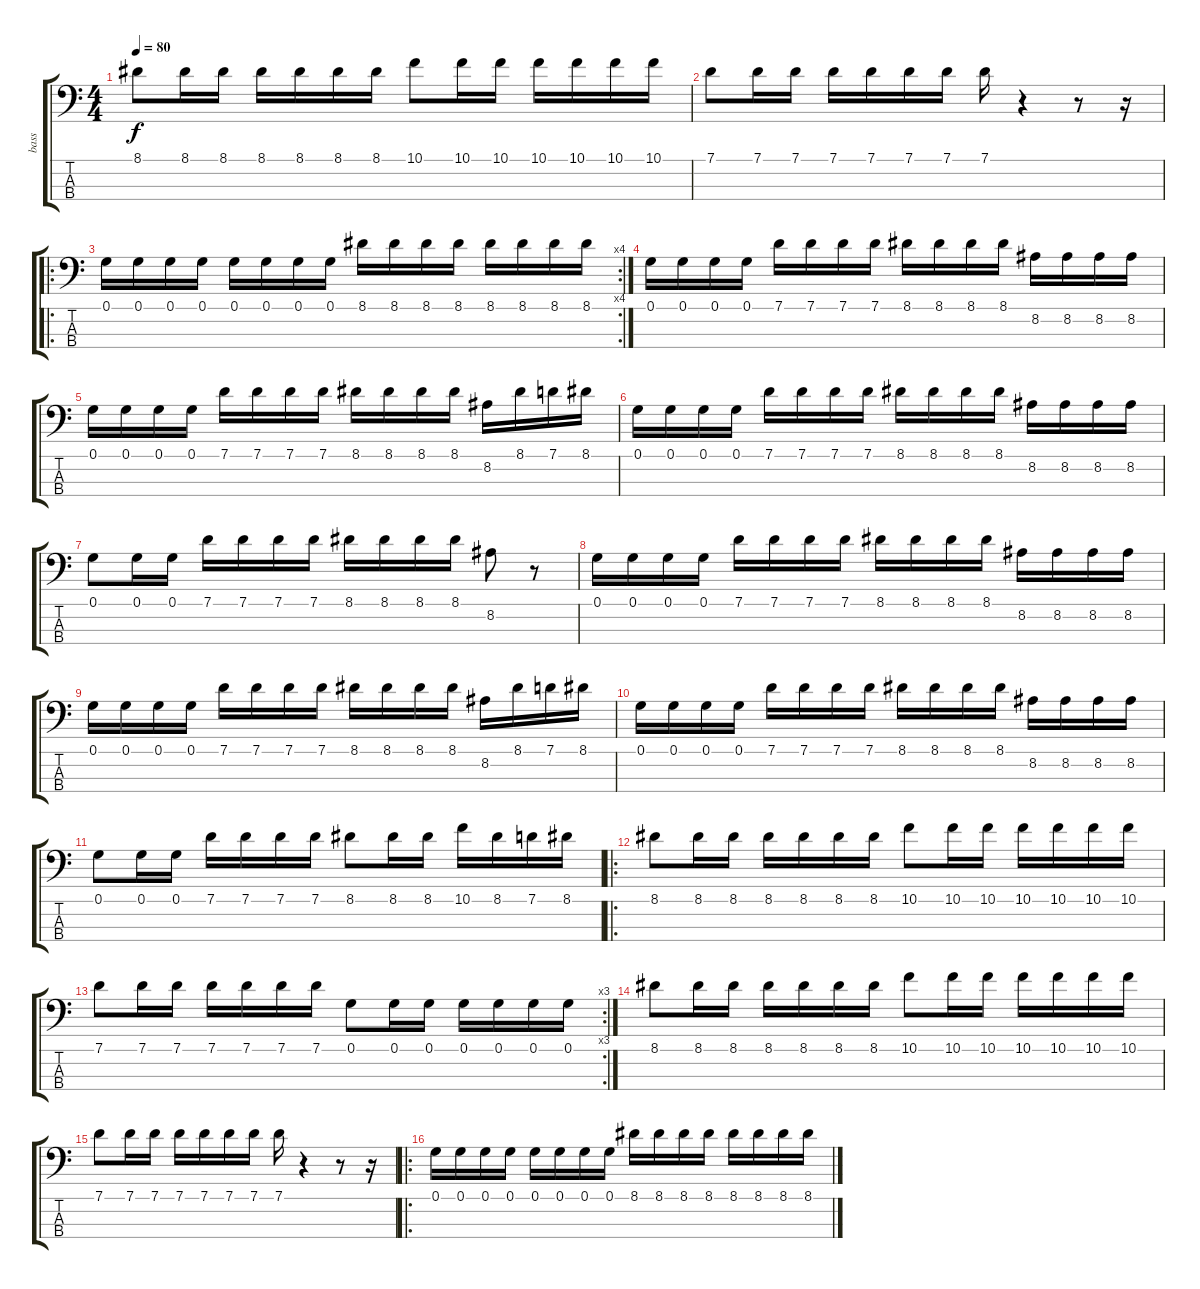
\track ("bass" "bass") {instrument electricbassfinger}
\staff {score tabs}
\tuning (G2 D2 A1 E1) {hide}
\ts (4 4)
\tempo 80
\clef f4
\ks c
8.1.8{dy f} 8.1.16 8.1.16 8.1.16 8.1.16 8.1.16 8.1.16 10.1.8 10.1.16 10.1.16 10.1.16 10.1.16 10.1.16 10.1.16 |
7.1.8 7.1.16 7.1.16 7.1.16 7.1.16 7.1.16 7.1.16 7.1.16 r.4 r.8 r.16 |
\ro
\rc 4
0.1.16 0.1.16 0.1.16 0.1.16 0.1.16 0.1.16 0.1.16 0.1.16 8.1.16 8.1.16 8.1.16 8.1.16 8.1.16 8.1.16 8.1.16 8.1.16 |
0.1.16 0.1.16 0.1.16 0.1.16 7.1.16 7.1.16 7.1.16 7.1.16 8.1.16 8.1.16 8.1.16 8.1.16 8.2.16 8.2.16 8.2.16 8.2.16 |
0.1.16 0.1.16 0.1.16 0.1.16 7.1.16 7.1.16 7.1.16 7.1.16 8.1.16 8.1.16 8.1.16 8.1.16 8.2.16 8.1.16 7.1.16 8.1.16 |
0.1.16 0.1.16 0.1.16 0.1.16 7.1.16 7.1.16 7.1.16 7.1.16 8.1.16 8.1.16 8.1.16 8.1.16 8.2.16 8.2.16 8.2.16 8.2.16 |
0.1.8 0.1.16 0.1.16 7.1.16 7.1.16 7.1.16 7.1.16 8.1.16 8.1.16 8.1.16 8.1.16 8.2.8 r.8 |
0.1.16 0.1.16 0.1.16 0.1.16 7.1.16 7.1.16 7.1.16 7.1.16 8.1.16 8.1.16 8.1.16 8.1.16 8.2.16 8.2.16 8.2.16 8.2.16 |
0.1.16 0.1.16 0.1.16 0.1.16 7.1.16 7.1.16 7.1.16 7.1.16 8.1.16 8.1.16 8.1.16 8.1.16 8.2.16 8.1.16 7.1.16 8.1.16 |
0.1.16 0.1.16 0.1.16 0.1.16 7.1.16 7.1.16 7.1.16 7.1.16 8.1.16 8.1.16 8.1.16 8.1.16 8.2.16 8.2.16 8.2.16 8.2.16 |
0.1.8 0.1.16 0.1.16 7.1.16 7.1.16 7.1.16 7.1.16 8.1.8 8.1.16 8.1.16 10.1.16 8.1.16 7.1.16 8.1.16 |
\ro
8.1.8 8.1.16 8.1.16 8.1.16 8.1.16 8.1.16 8.1.16 10.1.8 10.1.16 10.1.16 10.1.16 10.1.16 10.1.16 10.1.16 |
\rc 3
7.1.8 7.1.16 7.1.16 7.1.16 7.1.16 7.1.16 7.1.16 0.1.8 0.1.16 0.1.16 0.1.16 0.1.16 0.1.16 0.1.16 |
8.1.8 8.1.16 8.1.16 8.1.16 8.1.16 8.1.16 8.1.16 10.1.8 10.1.16 10.1.16 10.1.16 10.1.16 10.1.16 10.1.16 |
7.1.8 7.1.16 7.1.16 7.1.16 7.1.16 7.1.16 7.1.16 7.1.16 r.4 r.8 r.16 |
\ro
0.1.16 0.1.16 0.1.16 0.1.16 0.1.16 0.1.16 0.1.16 0.1.16 8.1.16 8.1.16 8.1.16 8.1.16 8.1.16 8.1.16 8.1.16 8.1.16
